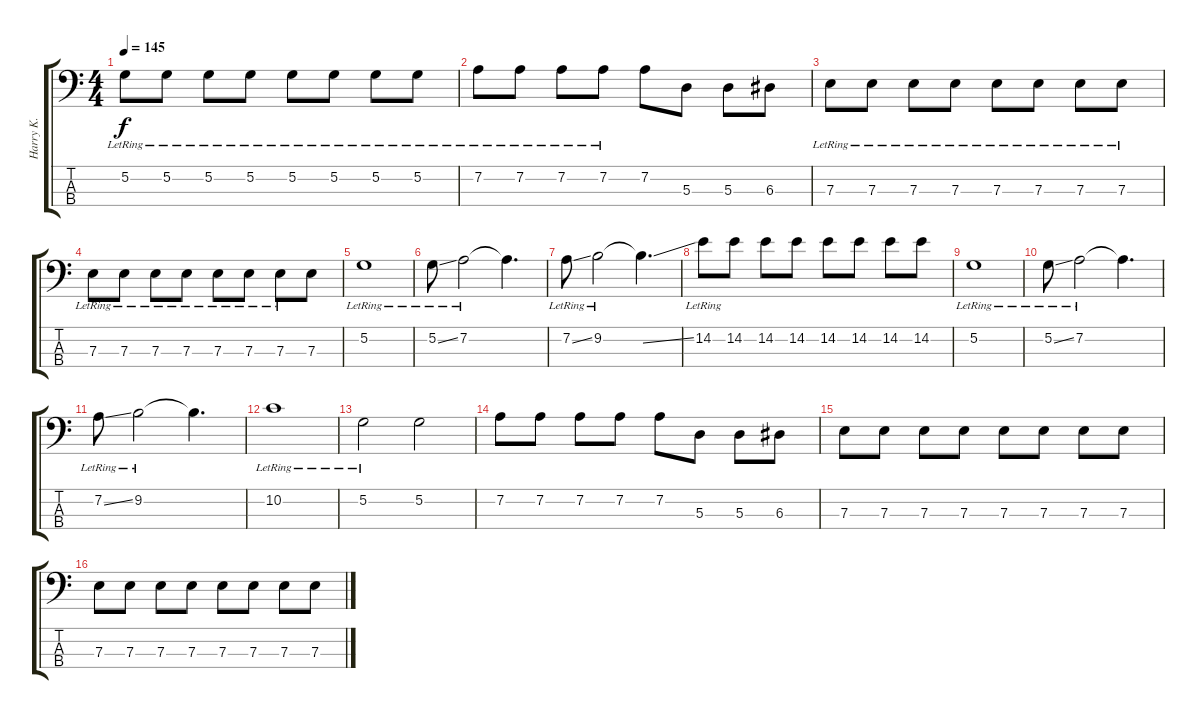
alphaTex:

\track ("Harry K." "Harry K.") {instrument electricbasspick}
\staff {score tabs}
\tuning (G2 D2 A1 E1) {hide}
\ts (4 4)
\tempo 145
\clef f4
\ks c
5.2{lr}.8{dy f} 5.2{lr}.8 5.2{lr}.8 5.2{lr}.8 5.2{lr}.8 5.2{lr}.8 5.2{lr}.8 5.2{lr}.8 |
7.2{lr}.8 7.2{lr}.8 7.2{lr}.8 7.2{lr}.8 7.2.8 5.3.8 5.3.8 6.3.8 |
7.3{lr}.8 7.3{lr}.8 7.3{lr}.8 7.3{lr}.8 7.3{lr}.8 7.3{lr}.8 7.3{lr}.8 7.3{lr}.8 |
7.3{lr}.8 7.3{lr}.8 7.3{lr}.8 7.3{lr}.8 7.3{lr}.8 7.3{lr}.8 7.3{lr}.8 7.3.8 |
5.2{lr}.1 |
5.2{ss lr}.8 7.2{lr}.2 7.2{t}.4{d} |
7.2{ss lr}.8 9.2{lr}.2 9.2{ss t}.4{d} |
14.2{lr}.8 14.2.8 14.2.8 14.2.8 14.2.8 14.2.8 14.2.8 14.2.8 |
5.2{lr}.1 |
5.2{ss lr}.8 7.2{lr}.2 7.2{t}.4{d} |
7.2{ss lr}.8 9.2{lr}.2 9.2{t}.4{d} |
10.2{lr}.1 |
5.2{lr}.2 5.2.2 |
7.2.8 7.2.8 7.2.8 7.2.8 7.2.8 5.3.8 5.3.8 6.3.8 |
7.3.8 7.3.8 7.3.8 7.3.8 7.3.8 7.3.8 7.3.8 7.3.8 |
7.3.8 7.3.8 7.3.8 7.3.8 7.3.8 7.3.8 7.3.8 7.3.8
